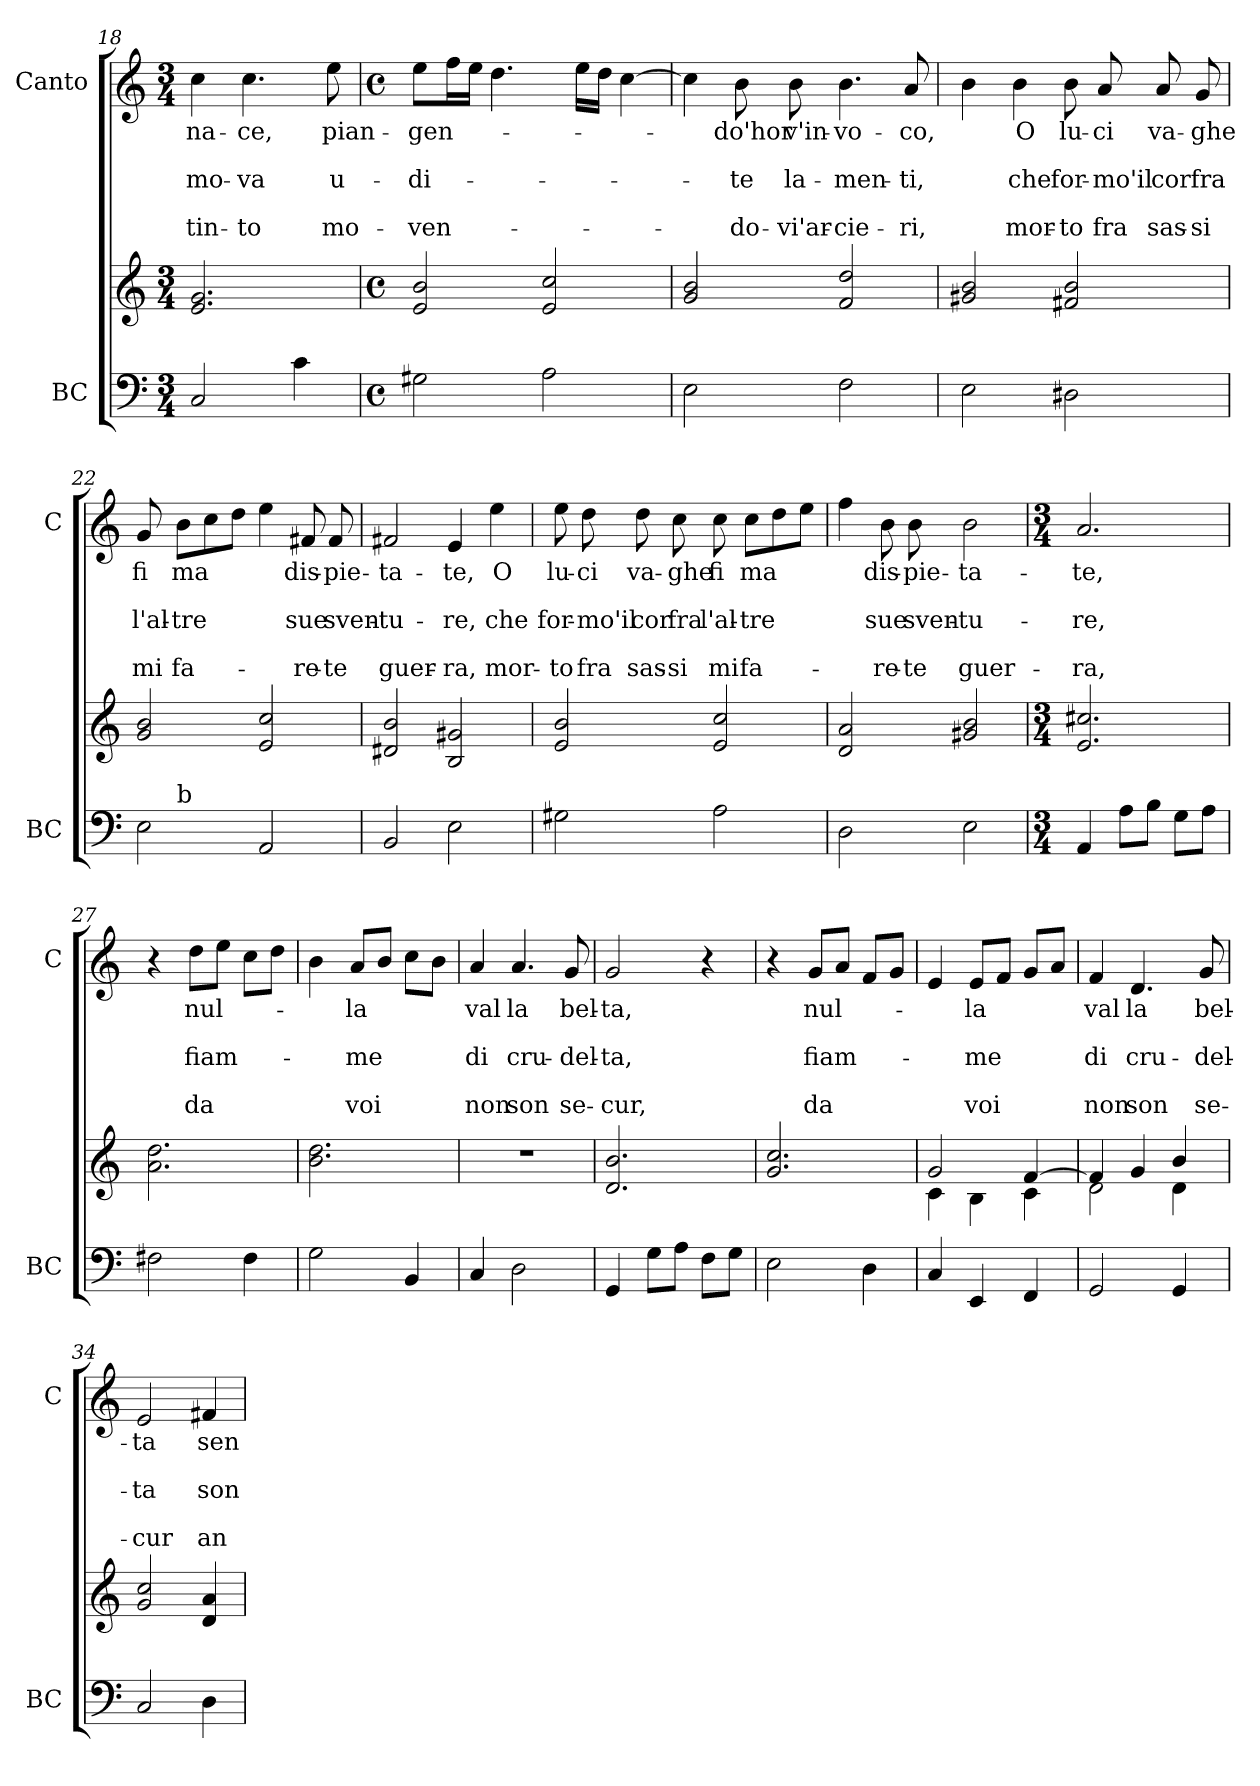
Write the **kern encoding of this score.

**kern	**kern	**kern	**text	**text	**text	**text	**text
*part2	*part2	*part1	*part1	*part1	*part1	*part1	*part1
*staff3	*staff2	*staff1	*staff1	*staff1	*staff1	*staff1	*staff1
*I"BC	*	*I"Canto	*	*	*	*	*
*I'BC	*	*I'C	*	*	*	*	*
*clefF4	*clefG2	*clefG2	*	*	*	*	*
*k[]	*k[]	*k[]	*	*	*	*	*
*C:	*C:	*C:	*	*	*	*	*
*M3/4	*M3/4	*M3/4	*	*	*	*	*
=18	=18	=18	=18	=18	=18	=18	=18
!	!	!	!LO:LY:b	!	!LO:LY:b	!	!LO:LY:b
2C/	2.e/ 2.g/	4cc\	-na-	.	mo-	.	-tin-
!	!	!	!LO:LY:b	!	!LO:LY:b	!	!LO:LY:b
.	.	4.cc\	-ce,	.	-va	.	-to
4c\	.	.	.	.	.	.	.
!	!	!	!LO:LY:b	!	!LO:LY:b	!	!LO:LY:b
.	.	8ee\	pian-	.	u-	.	mo-
=19	=19	=19	=19	=19	=19	=19	=19
*M4/4	*M4/4	*M4/4	*	*	*	*	*
*met(c)	*met(c)	*met(c)	*	*	*	*	*
!	!	!	!LO:LY:b	!	!LO:LY:b	!	!LO:LY:b
2G#X\	2e/ 2b/	8ee\L	-gen-	.	-di-	.	-ven-
.	.	16ff\L	.	.	.	.	.
.	.	16ee\JJ	.	.	.	.	.
.	.	4.dd\	.	.	.	.	.
2A\	2e/ 2cc/	.	.	.	.	.	.
.	.	16ee\LL	.	.	.	.	.
.	.	16dd\JJ	.	.	.	.	.
.	.	[4cc\	.	.	.	.	.
!!LO:PB:g=z
=20	=20	=20	=20	=20	=20	=20	=20
2E\	2g/ 2b/	4cc\]	.	.	.	.	.
!	!	!	!LO:LY:b	!	!LO:LY:b	!	!LO:LY:b
.	.	8b\	-do'hor	.	-te	.	-do-
!	!	!	!LO:LY:b	!	!LO:LY:b	!	!LO:LY:b
.	.	8b\	v'in-	.	la-	.	-vi'ar-
!	!	!	!LO:LY:b	!	!LO:LY:b	!	!LO:LY:b
2F\	2f/ 2dd/	4.b\	-vo-	.	-men-	.	-cie-
!	!	!	!LO:LY:b	!	!LO:LY:b	!	!LO:LY:b
.	.	8a/	-co,	.	-ti,	.	-ri,
=21	=21	=21	=21	=21	=21	=21	=21
2E\	2g#X/ 2b/	4b\	.	.	.	.	.
!	!	!	!LO:LY:b	!	!LO:LY:b	!	!LO:LY:b
.	.	4b\	O	.	che	.	mor-
!	!	!	!LO:LY:b	!	!LO:LY:b	!	!LO:LY:b
2D#X\	2f#X/ 2b/	8b\	lu-	.	for-	.	-to
!	!	!	!LO:LY:b	!	!LO:LY:b	!	!LO:LY:b
.	.	8a/	-ci	.	-mo'il	.	fra
!	!	!	!LO:LY:b	!	!LO:LY:b	!	!LO:LY:b
.	.	8a/	va-	.	cor	.	sas-
!	!	!	!LO:LY:b	!	!LO:LY:b	!	!LO:LY:b
.	.	8g/	-ghe	.	fra	.	-si
=22	=22	=22	=22	=22	=22	=22	=22
!	!	!	!LO:LY:b	!	!LO:LY:b	!	!LO:LY:b
*^	*	*	*	*	*	*	*
2E\	8ryy	2g/ 2b/	8g/	fi	.	l'al-	.	mi
!	!LO:TX:a:t=b	!	!	!	!	!	!	!
!	!	!	!	!LO:LY:b	!	!LO:LY:b	!	!LO:LY:b
.	2..ryy	.	8b\L	ma	.	-tre	.	fa-
.	.	.	8cc\	.	.	.	.	.
.	.	.	8dd\J	.	.	.	.	.
2AA/	.	2e/ 2cc/	4ee\	.	.	.	.	.
!	!	!	!	!LO:LY:b	!	!LO:LY:b	!	!LO:LY:b
.	.	.	8f#X/	dis-	.	sue	.	-re-
!	!	!	!	!LO:LY:b	!	!LO:LY:b	!	!LO:LY:b
.	.	.	8f#/	-pie-	.	sven-	.	-te
=23	=23	=23	=23	=23	=23	=23	=23	=23
!	!	!	!	!LO:LY:b	!	!LO:LY:b	!	!LO:LY:b
*v	*v	*	*	*	*	*	*	*
2BB/	2d#X/ 2b/	2f#X/	-ta-	.	-tu-	.	guer-
!	!	!	!LO:LY:b	!	!LO:LY:b	!	!LO:LY:b
2E\	2B/ 2g#X/	4e/	-te,	.	-re,	.	-ra,
!	!	!	!LO:LY:b	!	!LO:LY:b	!	!LO:LY:b
.	.	4ee\	O	.	che	.	mor-
!!LO:LB:g=z
=24	=24	=24	=24	=24	=24	=24	=24
!	!	!	!LO:LY:b	!	!LO:LY:b	!	!LO:LY:b
2G#X\	2e/ 2b/	8ee\	lu-	.	for-	.	-to
!	!	!	!LO:LY:b	!	!LO:LY:b	!	!LO:LY:b
.	.	8dd\	-ci	.	-mo'il	.	fra
!	!	!	!LO:LY:b	!	!LO:LY:b	!	!LO:LY:b
.	.	8dd\	va-	.	cor	.	sas-
!	!	!	!LO:LY:b	!	!LO:LY:b	!	!LO:LY:b
.	.	8cc\	-ghe	.	fra	.	-si
!	!	!	!LO:LY:b	!	!LO:LY:b	!	!LO:LY:b
2A\	2e/ 2cc/	8cc\	fi	.	l'al-	.	mi
!	!	!	!LO:LY:b	!	!LO:LY:b	!	!LO:LY:b
.	.	8cc\L	ma	.	-tre	.	fa-
.	.	8dd\	.	.	.	.	.
.	.	8ee\J	.	.	.	.	.
=25	=25	=25	=25	=25	=25	=25	=25
2D\	2d/ 2a/	4ff\	.	.	.	.	.
!	!	!	!LO:LY:b	!	!LO:LY:b	!	!LO:LY:b
.	.	8b\	dis-	.	sue	.	-re-
!	!	!	!LO:LY:b	!	!LO:LY:b	!	!LO:LY:b
.	.	8b\	-pie-	.	sven-	.	-te
!	!	!	!LO:LY:b	!	!LO:LY:b	!	!LO:LY:b
2E\	2g#X/ 2b/	2b\	-ta-	.	-tu-	.	guer-
=26	=26	=26	=26	=26	=26	=26	=26
*M3/4	*M3/4	*M3/4	*	*	*	*	*
!	!	!	!LO:LY:b	!	!LO:LY:b	!	!LO:LY:b
4AA/	2.e/ 2.cc#X/	2.a/	-te,	.	-re,	.	-ra,
8A\L	.	.	.	.	.	.	.
8B\J	.	.	.	.	.	.	.
8G\L	.	.	.	.	.	.	.
8A\J	.	.	.	.	.	.	.
=27	=27	=27	=27	=27	=27	=27	=27
2F#X\	2.a\ 2.dd\	4r	.	.	.	.	.
!	!	!	!LO:LY:b	!	!LO:LY:b	!	!LO:LY:b
.	.	8dd\L	nul-	.	fiam-	.	da
.	.	8ee\J	.	.	.	.	.
4F#\	.	8cc\L	.	.	.	.	.
.	.	8dd\J	.	.	.	.	.
=28	=28	=28	=28	=28	=28	=28	=28
2G\	2.b\ 2.dd\	4b\	.	.	.	.	.
!	!	!	!LO:LY:b	!	!LO:LY:b	!	!LO:LY:b
.	.	8a/L	-la	.	-me	.	voi
.	.	8b/J	.	.	.	.	.
4BB/	.	8cc\L	.	.	.	.	.
.	.	8b\J	.	.	.	.	.
=29	=29	=29	=29	=29	=29	=29	=29
!	!	!	!LO:LY:b	!	!LO:LY:b	!	!LO:LY:b
4C/	2.r	4a/	val	.	di	.	non
!	!	!	!LO:LY:b	!	!LO:LY:b	!	!LO:LY:b
2D\	.	4.a/	la	.	cru-	.	son
!	!	!	!LO:LY:b	!	!LO:LY:b	!	!LO:LY:b
.	.	8g/	bel-	.	-del-	.	se-
!!LO:LB:g=z
=30	=30	=30	=30	=30	=30	=30	=30
!	!	!	!LO:LY:b	!	!LO:LY:b	!	!LO:LY:b
4GG/	2.d/ 2.b/	2g/	-ta,	.	-ta,	.	-cur,
8G\L	.	.	.	.	.	.	.
8A\J	.	.	.	.	.	.	.
8F\L	.	4r	.	.	.	.	.
8G\J	.	.	.	.	.	.	.
=31	=31	=31	=31	=31	=31	=31	=31
2E\	2.g/ 2.cc/	4r	.	.	.	.	.
!	!	!	!LO:LY:b	!	!LO:LY:b	!	!LO:LY:b
.	.	8g/L	nul-	.	fiam-	.	da
.	.	8a/J	.	.	.	.	.
4D\	.	8f/L	.	.	.	.	.
.	.	8g/J	.	.	.	.	.
=32	=32	=32	=32	=32	=32	=32	=32
*	*^	*	*	*	*	*	*
4C/	2g/	4c\	4e/	.	.	.	.	.
!	!	!	!	!LO:LY:b	!	!LO:LY:b	!	!LO:LY:b
4EE/	.	4B\	8e/L	-la	.	-me	.	voi
.	.	.	8f/J	.	.	.	.	.
4FF/	[>4f/	4c\	8g/L	.	.	.	.	.
.	.	.	8a/J	.	.	.	.	.
=33	=33	=33	=33	=33	=33	=33	=33	=33
!	!	!	!	!LO:LY:b	!	!LO:LY:b	!	!LO:LY:b
2GG/	4f/]	2d\	4f/	val	.	di	.	non
!	!	!	!	!LO:LY:b	!	!LO:LY:b	!	!LO:LY:b
.	4g/	.	4.d/	la	.	cru-	.	son
4GG/	4b/	4d\	.	.	.	.	.	.
!	!	!	!	!LO:LY:b	!	!LO:LY:b	!	!LO:LY:b
.	.	.	8g/	bel-	.	-del-	.	se-
*	*v	*v	*	*	*	*	*	*
=34	=34	=34	=34	=34	=34	=34	=34
!	!	!	!LO:LY:b	!	!LO:LY:b	!	!LO:LY:b
2C/	2g/ 2cc/	2e/	-ta	.	-ta	.	-cur
!	!	!	!LO:LY:b	!	!LO:LY:b	!	!LO:LY:b
4D\	4d/ 4a/	4f#X/	sen-	.	son	.	an-
=	=	=	=	=	=	=	=
*-	*-	*-	*-	*-	*-	*-	*-
